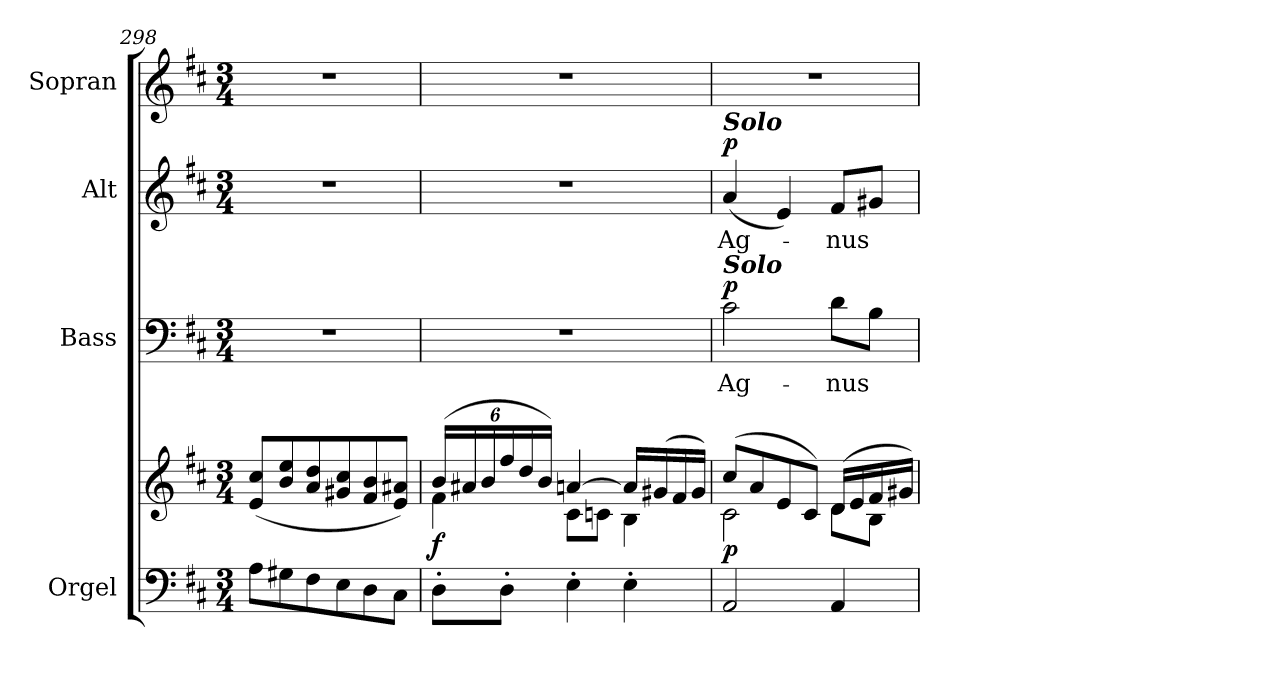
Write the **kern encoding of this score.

**kern	**kern	**dynam	**kern	**text	**dynam	**kern	**text	**dynam	**kern
*part4	*part4	*part4	*part3	*part3	*part3	*part2	*part2	*part2	*part1
*staff5	*staff4	*staff4/5	*staff3	*staff3	*staff3	*staff2	*staff2	*staff2	*staff1
*I"Orgel	*	*	*I"Bass	*	*	*I"Alt	*	*	*I"Sopran
*	*	*	*I'B.	*	*	*I'A.	*	*	*I'S.
!!LO:PB:g=z
*clefF4	*clefG2	*	*clefF4	*	*	*clefG2	*	*	*clefG2
*k[f#c#]	*k[f#c#]	*	*k[f#c#]	*	*	*k[f#c#]	*	*	*k[f#c#]
*D:	*D:	*	*D:	*	*	*D:	*	*	*D:
*M3/4	*M3/4	*	*M3/4	*	*	*M3/4	*	*	*M3/4
=298	=298	=298	=298	=298	=298	=298	=298	=298	=298
8A\L	(<8e/ 8cc#/L	.	2.r	.	.	2.r	.	.	2.r
8G#X\	8b/ 8ee/	.	.	.	.	.	.	.	.
8F#\	8a/ 8dd/	.	.	.	.	.	.	.	.
8E\	8g#X/ 8cc#/	.	.	.	.	.	.	.	.
8D\	8f#/ 8b/	.	.	.	.	.	.	.	.
8C#\J	8e/ 8a#X/J)	.	.	.	.	.	.	.	.
=299	=299	=299	=299	=299	=299	=299	=299	=299	=299
*	*^	*	*	*	*	*	*	*	*
!	!	!	!LO:DY:b	!	!	!	!	!	!	!
8D'>\L	(>24b/LL	4f#\	f	2.r	.	.	2.r	.	.	2.r
.	24a#X/	.	.	.	.	.	.	.	.	.
.	24b/	.	.	.	.	.	.	.	.	.
8D'>\J	24ff#/	.	.	.	.	.	.	.	.	.
.	24dd/	.	.	.	.	.	.	.	.	.
.	24b/JJ)	.	.	.	.	.	.	.	.	.
4E'>\	[>4an/	8c#\L	.	.	.	.	.	.	.	.
.	.	8cn\J	.	.	.	.	.	.	.	.
4E'>\	16a/LL]	4B\	.	.	.	.	.	.	.	.
.	(>16g#X/	.	.	.	.	.	.	.	.	.
.	16f#/	.	.	.	.	.	.	.	.	.
.	16g#/JJ)	.	.	.	.	.	.	.	.	.
=300	=300	=300	=300	=300	=300	=300	=300	=300	=300	=300
!	!	!	!	!	!	!	!LO:TX:a:Bi:t=Solo	!	!	!
!	!	!	!	!LO:TX:a:Bi:t=Solo	!	!	!	!	!	!
!	!	!	!LO:DY:b	!	!LO:LY:b	!LO:DY:a	!	!LO:LY:b	!LO:DY:a	!
2AA/	(>8cc#/L	2c#\	p	2c#\	Ag-	p	(<4a/	Ag-	p	2.r
.	8a/	.	.	.	.	.	.	.	.	.
.	8e/	.	.	.	.	.	4e/)	.	.	.
.	8c#/J)	.	.	.	.	.	.	.	.	.
!	!	!	!	!	!LO:LY:b	!	!	!LO:LY:b	!	!
4AA/	(>16d/LL	8d\L	.	8d\L	-nus	.	8f#/L	-nus	.	.
.	16e/	.	.	.	.	.	.	.	.	.
.	16f#/	8B\J	.	8B\J	.	.	8g#X/J	.	.	.
.	16g#X/JJ)	.	.	.	.	.	.	.	.	.
*	*v	*v	*	*	*	*	*	*	*	*
=	=	=	=	=	=	=	=	=	=
*-	*-	*-	*-	*-	*-	*-	*-	*-	*-
